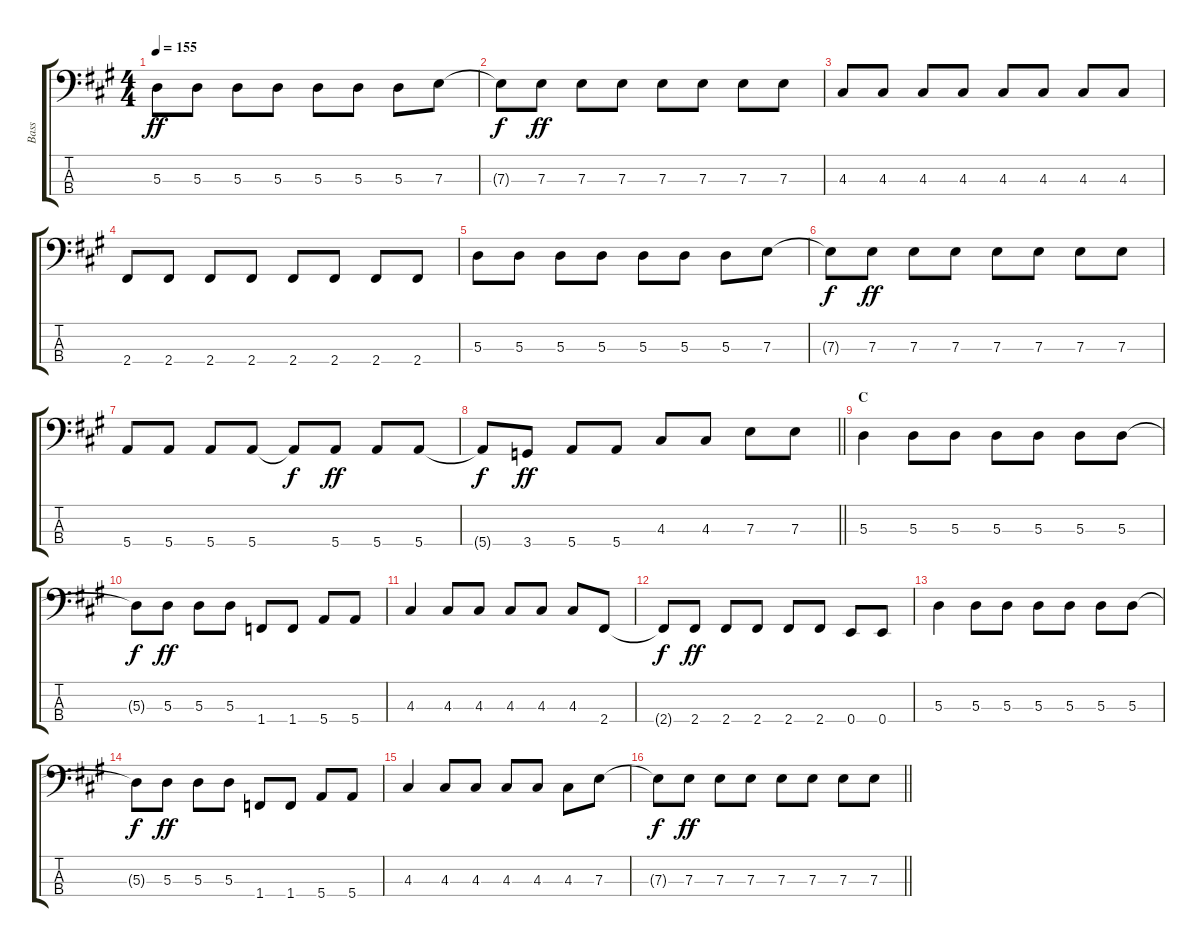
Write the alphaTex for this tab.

\track ("Bass" "Bass") {instrument electricbasspick}
\staff {score tabs}
\tuning (G2 D2 A1 E1) {hide}
\ts (4 4)
\tempo 155
\clef f4
\ks a
5.3.8{dy ff} 5.3.8 5.3.8 5.3.8 5.3.8 5.3.8 5.3.8 7.3.8 |
7.3{t}.8{dy f} 7.3.8{dy ff} 7.3.8 7.3.8 7.3.8 7.3.8 7.3.8 7.3.8 |
4.3.8 4.3.8 4.3.8 4.3.8 4.3.8 4.3.8 4.3.8 4.3.8 |
2.4.8 2.4.8 2.4.8 2.4.8 2.4.8 2.4.8 2.4.8 2.4.8 |
5.3.8 5.3.8 5.3.8 5.3.8 5.3.8 5.3.8 5.3.8 7.3.8 |
7.3{t}.8{dy f} 7.3.8{dy ff} 7.3.8 7.3.8 7.3.8 7.3.8 7.3.8 7.3.8 |
5.4.8 5.4.8 5.4.8 5.4.8 5.4{t}.8{dy f} 5.4.8{dy ff} 5.4.8 5.4.8 |
\barLineRight lightlight
5.4{t}.8{dy f} 3.4.8{dy ff} 5.4.8 5.4.8 4.3.8 4.3.8 7.3.8 7.3.8 |
\section ("" "C")
5.3.4 5.3.8 5.3.8 5.3.8 5.3.8 5.3.8 5.3.8 |
5.3{t}.8{dy f} 5.3.8{dy ff} 5.3.8 5.3.8 1.4.8 1.4.8 5.4.8 5.4.8 |
4.3.4 4.3.8 4.3.8 4.3.8 4.3.8 4.3.8 2.4.8 |
2.4{t}.8{dy f} 2.4.8{dy ff} 2.4.8 2.4.8 2.4.8 2.4.8 0.4.8 0.4.8 |
5.3.4 5.3.8 5.3.8 5.3.8 5.3.8 5.3.8 5.3.8 |
5.3{t}.8{dy f} 5.3.8{dy ff} 5.3.8 5.3.8 1.4.8 1.4.8 5.4.8 5.4.8 |
4.3.4 4.3.8 4.3.8 4.3.8 4.3.8 4.3.8 7.3.8 |
\barLineRight lightlight
7.3{t}.8{dy f} 7.3.8{dy ff} 7.3.8 7.3.8 7.3.8 7.3.8 7.3.8 7.3.8
